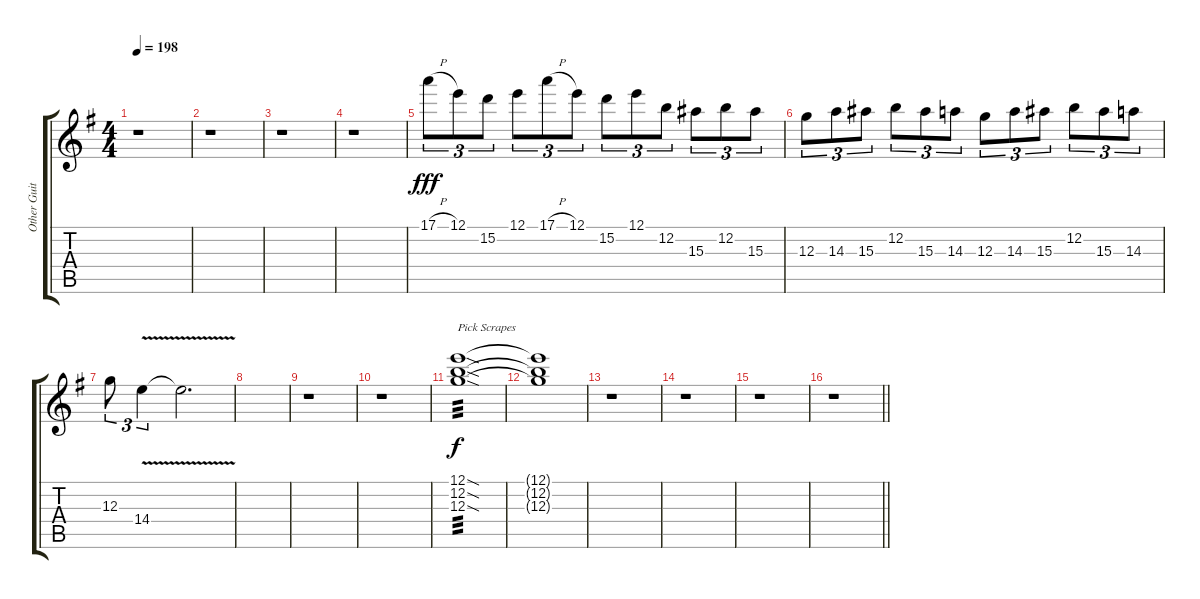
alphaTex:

\track ("Other Guitar" "Other Guit") {instrument overdrivenguitar}
\staff {score tabs}
\tuning (E4 B3 G3 D3 A2 E2) {hide}
\ts (4 4)
\tempo 198
\clef g2
\ks g
r.1{dy f} |
r.1 |
r.1 |
r.1 |
17.1{h}.8{tu (3 2) dy fff} 12.1.8{tu (3 2)} 15.2.8{tu (3 2)} 12.1.8{tu (3 2)} 17.1{h}.8{tu (3 2)} 12.1.8{tu (3 2)} 15.2.8{tu (3 2)} 12.1.8{tu (3 2)} 12.2.8{tu (3 2)} 15.3.8{tu (3 2)} 12.2.8{tu (3 2)} 15.3.8{tu (3 2)} |
12.3.8{tu (3 2)} 14.3.8{tu (3 2)} 15.3.8{tu (3 2)} 12.2.8{tu (3 2)} 15.3.8{tu (3 2)} 14.3.8{tu (3 2)} 12.3.8{tu (3 2)} 14.3.8{tu (3 2)} 15.3.8{tu (3 2)} 12.2.8{tu (3 2)} 15.3.8{tu (3 2)} 14.3.8{tu (3 2)} |
12.3.8{tu (3 2)} 14.4{v}.4{tu (3 2)} 14.4{v t}.2{d} |
|
r.1 |
r.1 |
(12.1{sod} 12.2{sod} 12.3{sod}).1{txt "Pick Scrapes" tp 3 dy f} |
(12.1{t} 12.2{t} 12.3{t}).1 |
r.1 |
r.1 |
r.1 |
\barLineRight lightlight
r.1
